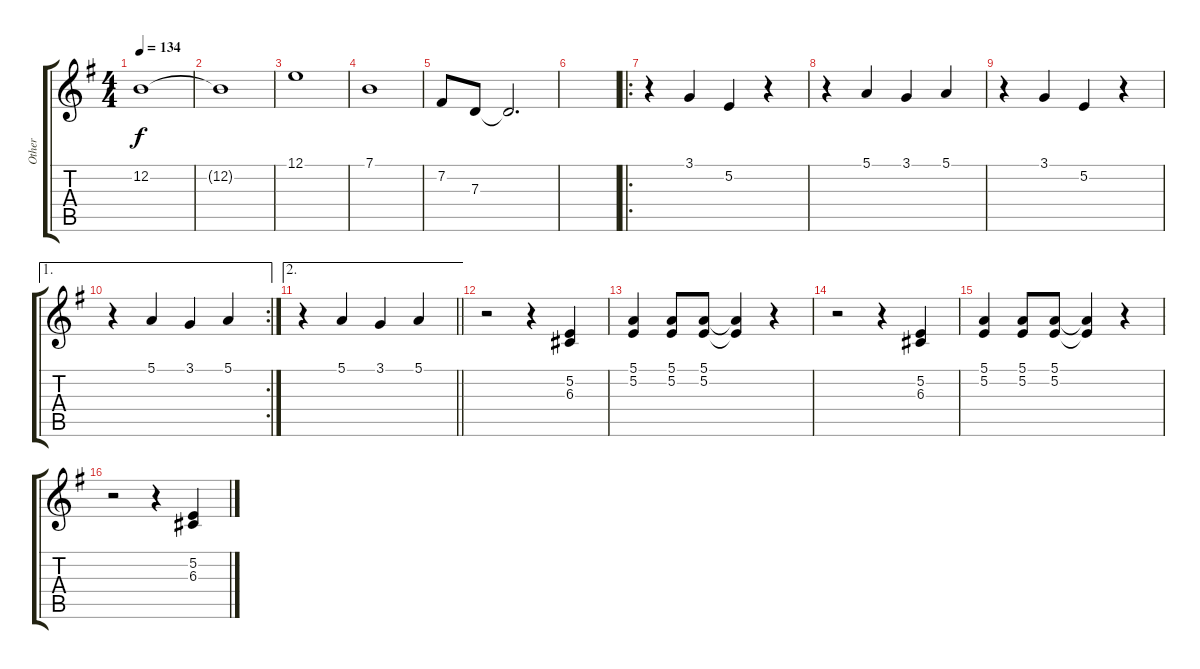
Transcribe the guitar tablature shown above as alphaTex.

\track ("Other" "Other") {instrument lead1square}
\staff {score tabs}
\tuning (E4 B3 G3 D3 A2 E2) {hide}
\ts (4 4)
\tempo 134
\clef g2
\ks g
12.2.1{dy f} |
12.2{t}.1 |
12.1.1 |
7.1.1 |
7.2.8 7.3.8 7.3{t}.2{d} |
|
\ro
r.4 3.1.4 5.2.4 r.4 |
r.4 5.1.4 3.1.4 5.1.4 |
r.4 3.1.4 5.2.4 r.4 |
\ae 1
\rc 2
r.4 5.1.4 3.1.4 5.1.4 |
\ae 2
\barLineRight lightlight
r.4 5.1.4 3.1.4 5.1.4 |
r.2 r.4 (5.2 6.3).4 |
(5.1 5.2).4 (5.1 5.2).8 (5.1 5.2).8 (5.1{t} 5.2{t}).4 r.4 |
r.2 r.4 (5.2 6.3).4 |
(5.1 5.2).4 (5.1 5.2).8 (5.1 5.2).8 (5.1{t} 5.2{t}).4 r.4 |
r.2 r.4 (5.2 6.3).4
